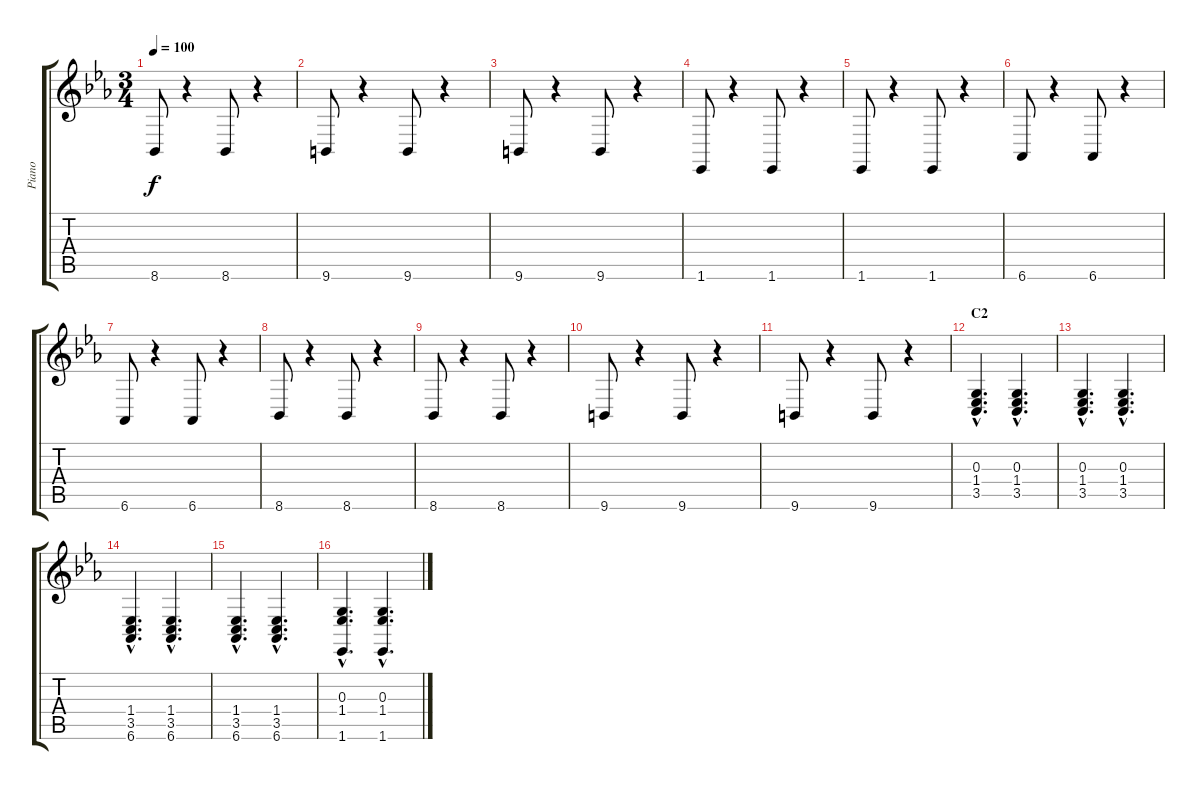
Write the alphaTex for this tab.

\track ("Piano" "Piano") {instrument brightacousticpiano}
\staff {score tabs}
\tuning (E4 B3 G3 D3 A2 D2) {hide}
\ts (3 4)
\tempo 100
\clef g2
\ks eb
8.6.8{dy f} r.4 8.6.8 r.4 |
9.6.8 r.4 9.6.8 r.4 |
9.6.8 r.4 9.6.8 r.4 |
1.6.8 r.4 1.6.8 r.4 |
1.6.8 r.4 1.6.8 r.4 |
6.6.8 r.4 6.6.8 r.4 |
6.6.8 r.4 6.6.8 r.4 |
8.6.8 r.4 8.6.8 r.4 |
8.6.8 r.4 8.6.8 r.4 |
9.6.8 r.4 9.6.8 r.4 |
9.6.8 r.4 9.6.8 r.4 |
\section ("" "C2")
(0.3{hac} 1.4{hac} 3.5{hac}).4{d} (0.3{hac} 1.4{hac} 3.5{hac}).4{d} |
(0.3{hac} 1.4{hac} 3.5{hac}).4{d} (0.3{hac} 1.4{hac} 3.5{hac}).4{d} |
(1.4{hac} 3.5{hac} 6.6{hac}).4{d} (1.4{hac} 3.5{hac} 6.6{hac}).4{d} |
(1.4{hac} 3.5{hac} 6.6{hac}).4{d} (1.4{hac} 3.5{hac} 6.6{hac}).4{d} |
(0.3{hac} 1.4{hac} 1.6{hac}).4{d} (0.3{hac} 1.4{hac} 1.6{hac}).4{d}
